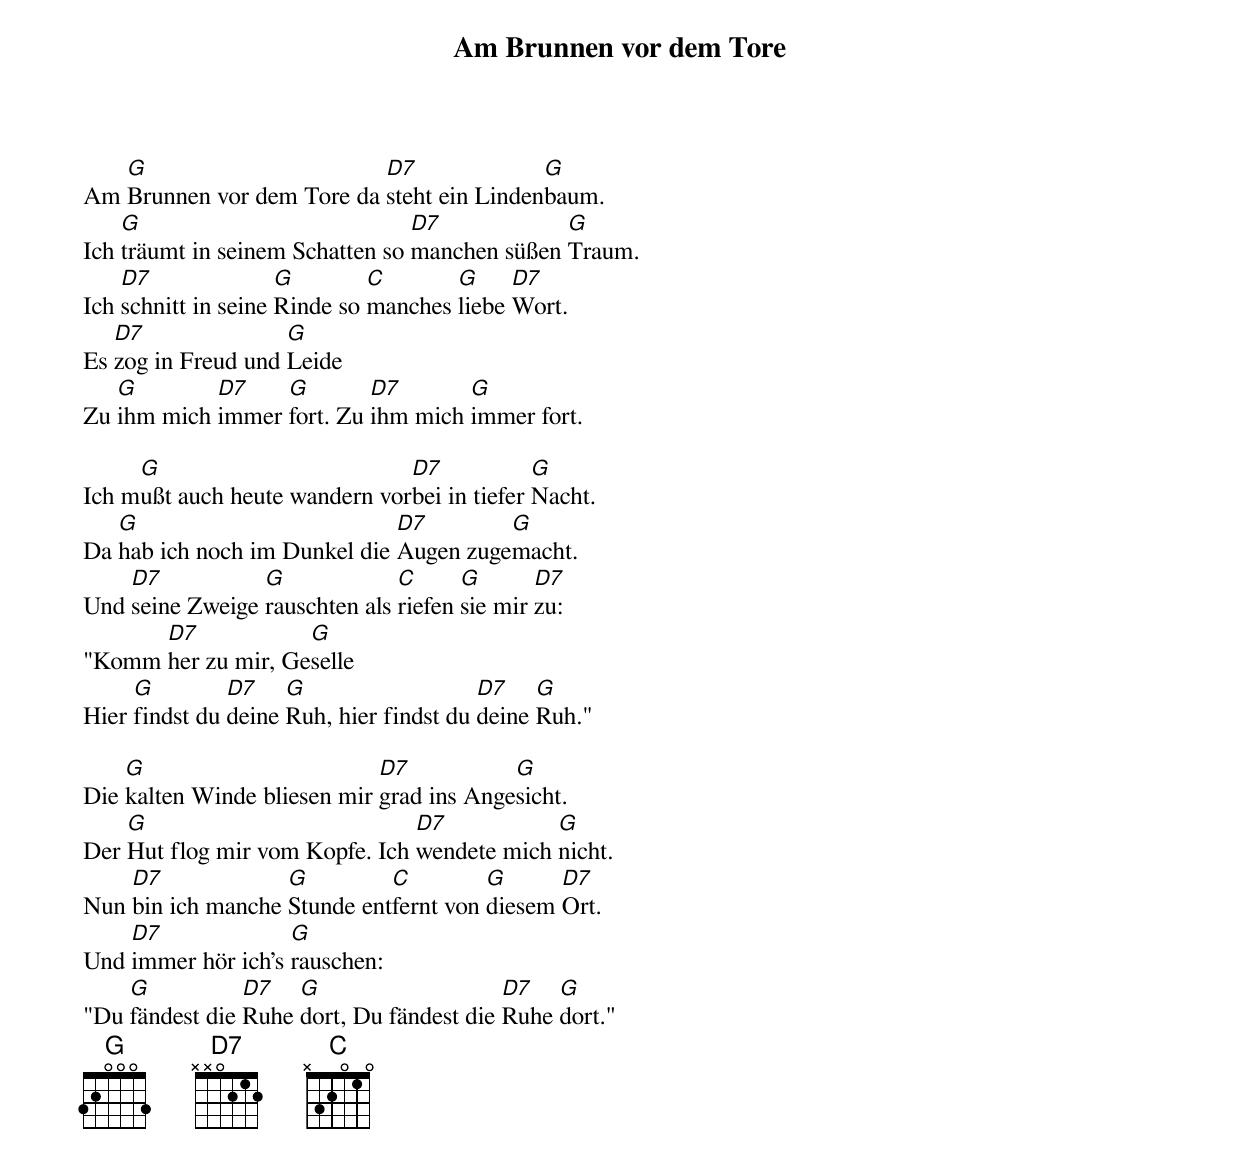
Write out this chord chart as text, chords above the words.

Am Brunnen vor dem Tore

   G                       D7              G
Am Brunnen vor dem Tore da steht ein Lindenbaum.
    G                            D7            G
Ich träumt in seinem Schatten so manchen süßen Traum.
    D7               G        C       G     D7
Ich schnitt in seine Rinde so manches liebe Wort.
   D7               G
Es zog in Freud und Leide
   G        D7    G        D7       G
Zu ihm mich immer fort. Zu ihm mich immer fort.

     G                         D7            G
Ich mußt auch heute wandern vorbei in tiefer Nacht.
   G                          D7        G
Da hab ich noch im Dunkel die Augen zugemacht.
    D7           G             C      G       D7
Und seine Zweige rauschten als riefen sie mir zu:
      D7            G
"Komm her zu mir, Geselle
     G         D7    G                   D7    G
Hier findst du deine Ruh, hier findst du deine Ruh."

    G                        D7           G
Die kalten Winde bliesen mir grad ins Angesicht.
    G                           D7           G
Der Hut flog mir vom Kopfe. Ich wendete mich nicht.
    D7             G         C         G      D7
Nun bin ich manche Stunde entfernt von diesem Ort.
    D7              G
Und immer hör ich's rauschen:
    G           D7   G                    D7   G
"Du fändest die Ruhe dort, Du fändest die Ruhe dort."
